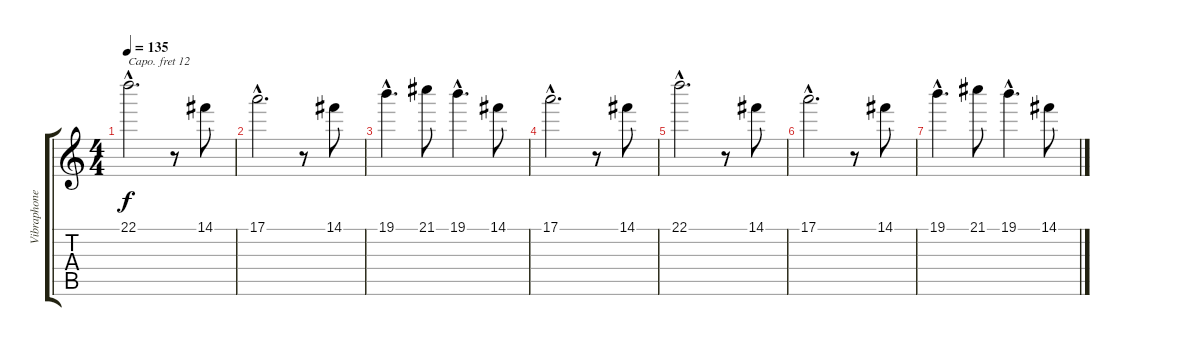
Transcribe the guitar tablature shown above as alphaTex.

\track ("Vibraphone" "Vibraphone") {instrument vibraphone}
\staff {score tabs}
\capo 12
\tuning (E4 B3 G3 D3 A2 E2) {hide}
\ts (4 4)
\tempo 135
\clef g2
\ks c
22.1{hac}.2{d dy f} r.8 14.1.8 |
17.1{hac}.2{d} r.8 14.1.8 |
19.1{hac}.4{d} 21.1.8 19.1{hac}.4{d} 14.1.8 |
17.1{hac}.2{d} r.8 14.1.8 |
22.1{hac}.2{d} r.8 14.1.8 |
17.1{hac}.2{d} r.8 14.1.8 |
19.1{hac}.4{d} 21.1.8 19.1{hac}.4{d} 14.1.8
